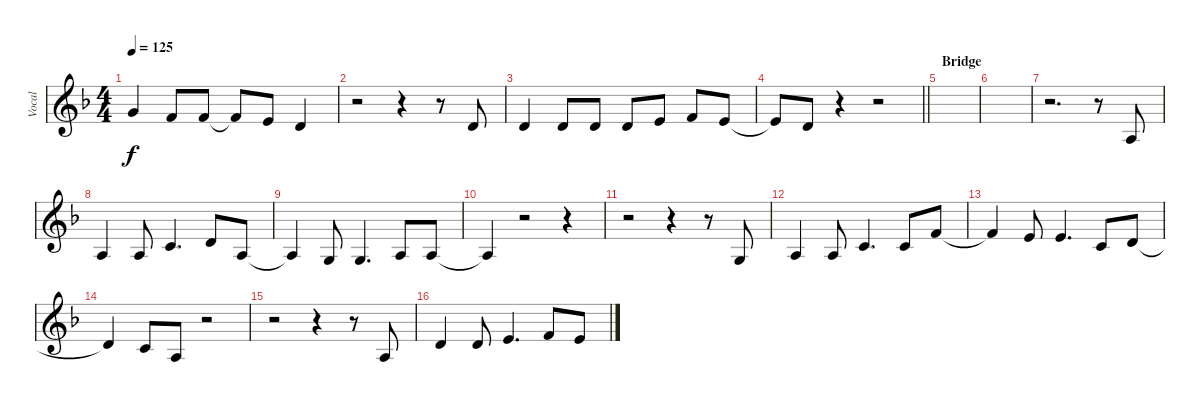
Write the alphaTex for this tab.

\track ("Vocal" "Vocal") {instrument lead2sawtooth}
\staff {score}
\tuning (E4 B3 G3 D3 A2 E2) {hide}
\ts (4 4)
\tempo 125
\clef g2
\ks f
3.1.4{dy f} 1.1.8 1.1.8 1.1{t}.8 0.1.8 3.2.4 |
r.2 r.4 r.8 3.2.8 |
3.2.4 3.2.8 3.2.8 3.2.8 0.1.8 1.1.8 0.1.8 |
\barLineRight lightlight
0.1{t}.8 3.2.8 r.4 r.2 |
\section ("" "Bridge")
|
|
r.2{d} r.8 2.3.8 |
2.3.4 2.3.8 1.2.4{d} 3.2.8 2.3.8 |
2.3{t}.4 0.3.8 0.3.4{d} 2.3.8 2.3.8 |
2.3{t}.4 r.2 r.4 |
r.2 r.4 r.8 0.3.8 |
2.3.4 2.3.8 1.2.4{d} 1.2.8 1.1.8 |
1.1{t}.4 0.1.8 0.1.4{d} 1.2.8 3.2.8 |
3.2{t}.4 1.2.8 2.3.8 r.2 |
r.2 r.4 r.8 2.3.8 |
3.2.4 3.2.8 0.1.4{d} 1.1.8 0.1.8
